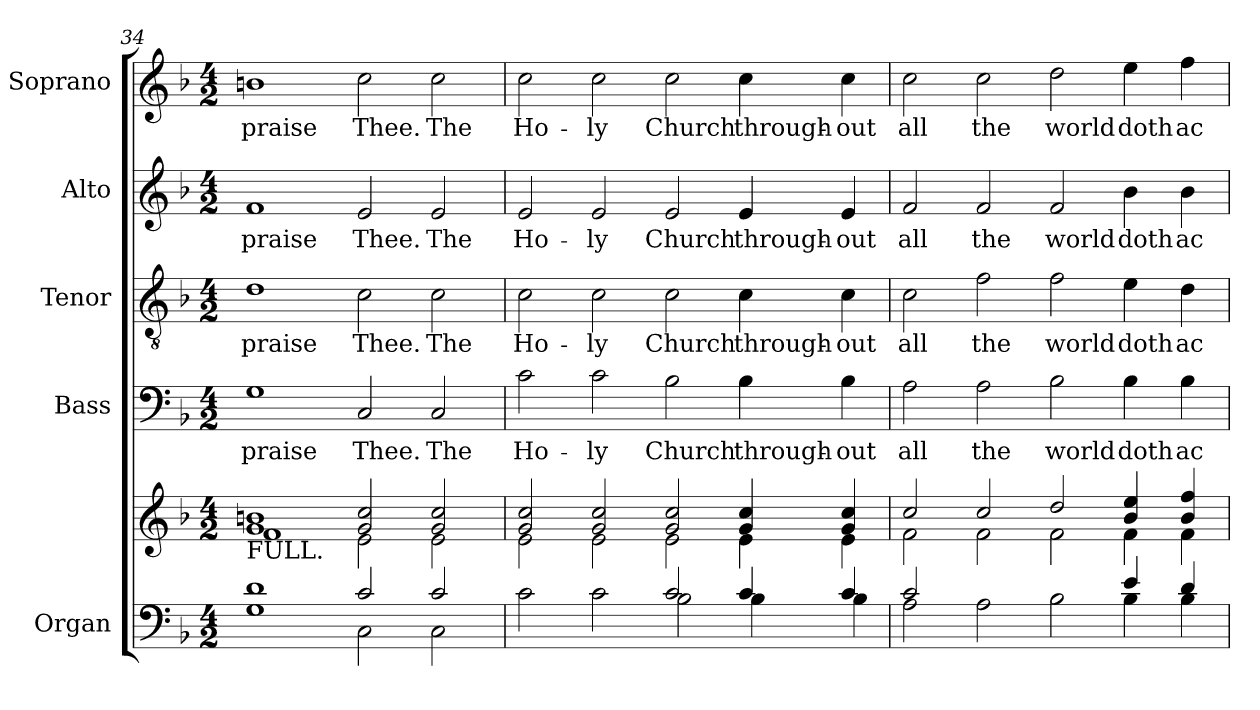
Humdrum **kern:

**kern	**kern	**kern	**text	**kern	**text	**kern	**text	**kern	**text
*part5	*part5	*part4	*part4	*part3	*part3	*part2	*part2	*part1	*part1
*staff6	*staff5	*staff4	*staff4	*staff3	*staff3	*staff2	*staff2	*staff1	*staff1
*I"Organ	*	*I"Bass	*	*I"Tenor	*	*I"Alto	*	*I"Soprano	*
*I'Org.	*	*I'B.	*	*I'T.	*	*I'A.	*	*I'S.	*
*clefF4	*clefG2	*clefF4	*	*clefGv2	*	*clefG2	*	*clefG2	*
*	*	*	*	*ITrd7c12	*	*	*	*	*
*k[b-]	*k[b-]	*k[b-]	*	*k[b-]	*	*k[b-]	*	*k[b-]	*
*F:	*F:	*F:	*	*F:	*	*F:	*	*F:	*
*M4/2	*M4/2	*M4/2	*	*M4/2	*	*M4/2	*	*M4/2	*
=34	=34	=34	=34	=34	=34	=34	=34	=34	=34
*^	*^	*	*	*	*	*	*	*	*
!	!	!	!	!	!LO:LY:b:color=#000000	!	!	!	!	!	!
!	!	!	!	!	!	!	!LO:LY:b:color=#000000	!	!	!	!
!	!	!	!	!	!	!	!	!	!LO:LY:b:color=#000000	!	!
!	!	!LO:TX:b:t=FULL.	!	!	!	!	!	!	!	!	!
!	!	!	!	!	!	!	!	!	!	!	!LO:LY:b:color=#000000
1Gi 1di	1ryy	1gi 1bni	1fi	1Gi	praise	1Di	praise	1fi	praise	1bni	praise
!	!	!	!	!	!LO:LY:b:color=#000000	!	!	!	!	!	!
!	!	!	!	!	!	!	!LO:LY:b:color=#000000	!	!	!	!
!	!	!	!	!	!	!	!	!	!LO:LY:b:color=#000000	!	!
!	!	!	!	!	!	!	!	!	!	!	!LO:LY:b:color=#000000
2ci/	2Ci\	2gi/ 2cci	2ei\	2Ci/	Thee.	2Ci\	Thee.	2ei/	Thee.	2cci\	Thee.
!	!	!	!	!	!LO:LY:b:color=#000000	!	!	!	!	!	!
!	!	!	!	!	!	!	!LO:LY:b:color=#000000	!	!	!	!
!	!	!	!	!	!	!	!	!	!LO:LY:b:color=#000000	!	!
!	!	!	!	!	!	!	!	!	!	!	!LO:LY:b:color=#000000
2ci/	2Ci\	2gi/ 2cci	2ei\	2Ci/	The	2Ci\	The	2ei/	The	2cci\	The
!!LO:PB:g=z
=35	=35	=35	=35	=35	=35	=35	=35	=35	=35	=35	=35
!	!	!	!	!	!LO:LY:b:color=#000000	!	!	!	!	!	!
!	!	!	!	!	!	!	!LO:LY:b:color=#000000	!	!	!	!
!	!	!	!	!	!	!	!	!	!LO:LY:b:color=#000000	!	!
!	!	!	!	!	!	!	!	!	!	!	!LO:LY:b:color=#000000
1ryy	2ci\	2gi/ 2cci	2ei\	2ci\	Ho-	2Ci\	Ho-	2ei/	Ho-	2cci\	Ho-
!	!	!	!	!	!LO:LY:b:color=#000000	!	!	!	!	!	!
!	!	!	!	!	!	!	!LO:LY:b:color=#000000	!	!	!	!
!	!	!	!	!	!	!	!	!	!LO:LY:b:color=#000000	!	!
!	!	!	!	!	!	!	!	!	!	!	!LO:LY:b:color=#000000
.	2ci\	2gi/ 2cci	2ei\	2ci\	-ly	2Ci\	-ly	2ei/	-ly	2cci\	-ly
!	!	!	!	!	!LO:LY:b:color=#000000	!	!	!	!	!	!
!	!	!	!	!	!	!	!LO:LY:b:color=#000000	!	!	!	!
!	!	!	!	!	!	!	!	!	!LO:LY:b:color=#000000	!	!
!	!	!	!	!	!	!	!	!	!	!	!LO:LY:b:color=#000000
2ci/	2B-i\	2gi/ 2cci	2ei\	2B-i\	Church	2Ci\	Church	2ei/	Church	2cci\	Church
!	!	!	!	!	!LO:LY:b:color=#000000	!	!	!	!	!	!
!	!	!	!	!	!	!	!LO:LY:b:color=#000000	!	!	!	!
!	!	!	!	!	!	!	!	!	!LO:LY:b:color=#000000	!	!
!	!	!	!	!	!	!	!	!	!	!	!LO:LY:b:color=#000000
4ci/	4B-i\	4gi/ 4cci	4ei\	4B-i\	through-	4Ci\	through-	4ei/	through-	4cci\	through-
!	!	!	!	!	!LO:LY:b:color=#000000	!	!	!	!	!	!
!	!	!	!	!	!	!	!LO:LY:b:color=#000000	!	!	!	!
!	!	!	!	!	!	!	!	!	!LO:LY:b:color=#000000	!	!
!	!	!	!	!	!	!	!	!	!	!	!LO:LY:b:color=#000000
4ci/	4B-i\	4gi/ 4cci	4ei\	4B-i\	-out	4Ci\	-out	4ei/	-out	4cci\	-out
=36	=36	=36	=36	=36	=36	=36	=36	=36	=36	=36	=36
!	!	!	!	!	!LO:LY:b:color=#000000	!	!	!	!	!	!
!	!	!	!	!	!	!	!LO:LY:b:color=#000000	!	!	!	!
!	!	!	!	!	!	!	!	!	!LO:LY:b:color=#000000	!	!
!	!	!	!	!	!	!	!	!	!	!	!LO:LY:b:color=#000000
2ci/	2Ai\	2cci/	2fi\	2Ai\	all	2Ci\	all	2fi/	all	2cci\	all
!	!	!	!	!	!LO:LY:b:color=#000000	!	!	!	!	!	!
!	!	!	!	!	!	!	!LO:LY:b:color=#000000	!	!	!	!
!	!	!	!	!	!	!	!	!	!LO:LY:b:color=#000000	!	!
!	!	!	!	!	!	!	!	!	!	!	!LO:LY:b:color=#000000
1ryy	2Ai\	2cci/	2fi\	2Ai\	the	2Fi\	the	2fi/	the	2cci\	the
!	!	!	!	!	!LO:LY:b:color=#000000	!	!	!	!	!	!
!	!	!	!	!	!	!	!LO:LY:b:color=#000000	!	!	!	!
!	!	!	!	!	!	!	!	!	!LO:LY:b:color=#000000	!	!
!	!	!	!	!	!	!	!	!	!	!	!LO:LY:b:color=#000000
.	2B-i\	2ddi/	2fi\	2B-i\	world	2Fi\	world	2fi/	world	2ddi\	world
!	!	!	!	!	!LO:LY:b:color=#000000	!	!	!	!	!	!
!	!	!	!	!	!	!	!LO:LY:b:color=#000000	!	!	!	!
!	!	!	!	!	!	!	!	!	!LO:LY:b:color=#000000	!	!
!	!	!	!	!	!	!	!	!	!	!	!LO:LY:b:color=#000000
4ei/	4B-i\	4b-i/ 4eei	4fi\	4B-i\	doth	4Ei\	doth	4b-i\	doth	4eei\	doth
!	!	!	!	!	!LO:LY:b:color=#000000	!	!	!	!	!	!
!	!	!	!	!	!	!	!LO:LY:b:color=#000000	!	!	!	!
!	!	!	!	!	!	!	!	!	!LO:LY:b:color=#000000	!	!
!	!	!	!	!	!	!	!	!	!	!	!LO:LY:b:color=#000000
4di/	4B-i\	4b-i/ 4ffi	4fi\	4B-i\	ac-	4Di\	ac-	4b-i\	ac-	4ffi\	ac-
*v	*v	*	*	*	*	*	*	*	*	*	*
*	*v	*v	*	*	*	*	*	*	*	*
=	=	=	=	=	=	=	=	=	=
*-	*-	*-	*-	*-	*-	*-	*-	*-	*-
